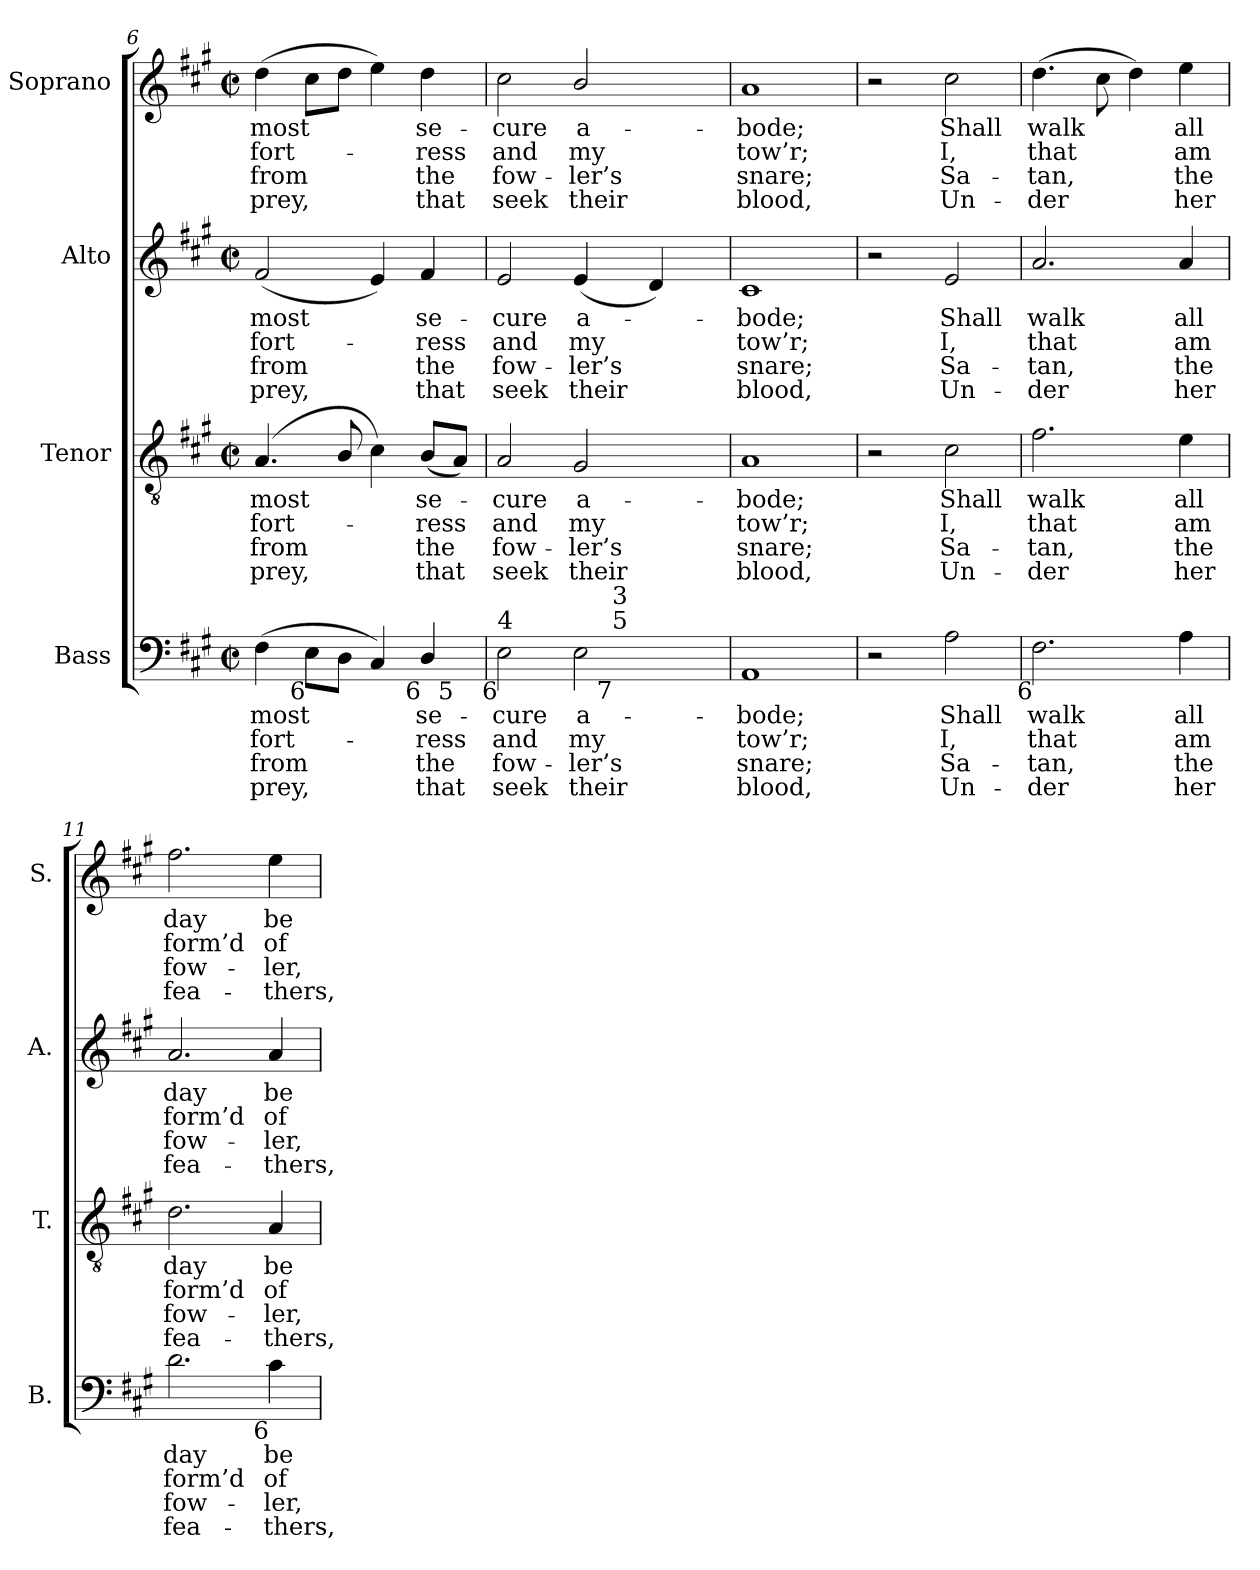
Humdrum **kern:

**kern	**text	**text	**text	**text	**kern	**text	**text	**text	**text	**kern	**text	**text	**text	**text	**kern	**text	**text	**text	**text
*part4	*part4	*part4	*part4	*part4	*part3	*part3	*part3	*part3	*part3	*part2	*part2	*part2	*part2	*part2	*part1	*part1	*part1	*part1	*part1
*staff4	*staff4	*staff4	*staff4	*staff4	*staff3	*staff3	*staff3	*staff3	*staff3	*staff2	*staff2	*staff2	*staff2	*staff2	*staff1	*staff1	*staff1	*staff1	*staff1
*I"Bass	*	*	*	*	*I"Tenor	*	*	*	*	*I"Alto	*	*	*	*	*I"Soprano	*	*	*	*
*I'B.	*	*	*	*	*I'T.	*	*	*	*	*I'A.	*	*	*	*	*I'S.	*	*	*	*
*clefF4	*	*	*	*	*clefGv2	*	*	*	*	*clefG2	*	*	*	*	*clefG2	*	*	*	*
*	*	*	*	*	*ITrd7c12	*	*	*	*	*	*	*	*	*	*	*	*	*	*
*k[f#c#g#]	*	*	*	*	*k[f#c#g#]	*	*	*	*	*k[f#c#g#]	*	*	*	*	*k[f#c#g#]	*	*	*	*
*A:	*	*	*	*	*A:	*	*	*	*	*A:	*	*	*	*	*A:	*	*	*	*
*M2/2	*	*	*	*	*M2/2	*	*	*	*	*M2/2	*	*	*	*	*M2/2	*	*	*	*
*met(c|)	*	*	*	*	*met(c|)	*	*	*	*	*met(c|)	*	*	*	*	*met(c|)	*	*	*	*
=6	=6	=6	=6	=6	=6	=6	=6	=6	=6	=6	=6	=6	=6	=6	=6	=6	=6	=6	=6
!	!LO:LY:b:color=#000000	!LO:LY:b:color=#000000	!LO:LY:b:color=#000000	!LO:LY:b:color=#000000	!	!	!	!	!	!	!	!	!	!	!	!	!	!	!
!	!	!	!	!	!	!LO:LY:b:color=#000000	!LO:LY:b:color=#000000	!LO:LY:b:color=#000000	!LO:LY:b:color=#000000	!	!	!	!	!	!	!	!	!	!
!	!	!	!	!	!	!	!	!	!	!	!LO:LY:b:color=#000000	!LO:LY:b:color=#000000	!LO:LY:b:color=#000000	!LO:LY:b:color=#000000	!	!	!	!	!
!LO:TX:b:rj:t=6	!	!	!	!	!	!	!	!	!	!	!	!	!	!	!	!	!	!	!
!	!	!	!	!	!	!	!	!	!	!	!	!	!	!	!	!LO:LY:b:color=#000000	!LO:LY:b:color=#000000	!LO:LY:b:color=#000000	!LO:LY:b:color=#000000
*^	*	*	*	*	*	*	*	*	*	*	*	*	*	*	*	*	*	*	*
(4F#i\	2..ryy	most	fort-	from	prey,	(4.AAi/	most	fort-	from	prey,	(2f#i/	most	fort-	from	prey,	(4ddi\	most	fort-	from	prey,
!LO:TX:b:rj:t=6	!	!	!	!	!	!	!	!	!	!	!	!	!	!	!	!	!	!	!	!
8Ei\L	.	.	.	.	.	.	.	.	.	.	.	.	.	.	.	8cc#i\L	.	.	.	.
8Di\J	.	.	.	.	.	8BBi/	.	.	.	.	.	.	.	.	.	8ddi\J	.	.	.	.
4C#i/)	.	.	.	.	.	4C#i\)	.	.	.	.	4ei/)	.	.	.	.	4eei\)	.	.	.	.
!	!	!LO:LY:b:color=#000000	!LO:LY:b:color=#000000	!LO:LY:b:color=#000000	!LO:LY:b:color=#000000	!	!	!	!	!	!	!	!	!	!	!	!	!	!	!
!	!	!	!	!	!	!	!LO:LY:b:color=#000000	!LO:LY:b:color=#000000	!LO:LY:b:color=#000000	!LO:LY:b:color=#000000	!	!	!	!	!	!	!	!	!	!
!	!	!	!	!	!	!	!	!	!	!	!	!LO:LY:b:color=#000000	!LO:LY:b:color=#000000	!LO:LY:b:color=#000000	!LO:LY:b:color=#000000	!	!	!	!	!
!LO:TX:b:rj:t=6	!	!	!	!	!	!	!	!	!	!	!	!	!	!	!	!	!	!	!	!
!	!	!	!	!	!	!	!	!	!	!	!	!	!	!	!	!	!LO:LY:b:color=#000000	!LO:LY:b:color=#000000	!LO:LY:b:color=#000000	!LO:LY:b:color=#000000
4Di/	.	se-	-ress	the	that	(8BBi/L	se-	-ress	the	that	4f#i/	se-	-ress	the	that	4ddi\	se-	-ress	the	that
!	!LO:TX:b:rj:t=5	!	!	!	!	!	!	!	!	!	!	!	!	!	!	!	!	!	!	!
.	8ryy	.	.	.	.	8AAi/J)	.	.	.	.	.	.	.	.	.	.	.	.	.	.
!!LO:LB:g=z
=7	=7	=7	=7	=7	=7	=7	=7	=7	=7	=7	=7	=7	=7	=7	=7	=7	=7	=7	=7	=7
!	!	!LO:LY:b:color=#000000	!LO:LY:b:color=#000000	!LO:LY:b:color=#000000	!LO:LY:b:color=#000000	!	!	!	!	!	!	!	!	!	!	!	!	!	!	!
!	!	!	!	!	!	!	!LO:LY:b:color=#000000	!LO:LY:b:color=#000000	!LO:LY:b:color=#000000	!LO:LY:b:color=#000000	!	!	!	!	!	!	!	!	!	!
!	!	!	!	!	!	!	!	!	!	!	!	!LO:LY:b:color=#000000	!LO:LY:b:color=#000000	!LO:LY:b:color=#000000	!LO:LY:b:color=#000000	!	!	!	!	!
!LO:TX:b:rj:t=6	!	!	!	!	!	!	!	!	!	!	!	!	!	!	!	!	!	!	!	!
!LO:TX:t=4	!	!	!	!	!	!	!	!	!	!	!	!	!	!	!	!	!	!	!	!
!	!	!	!	!	!	!	!	!	!	!	!	!	!	!	!	!	!LO:LY:b:color=#000000	!LO:LY:b:color=#000000	!LO:LY:b:color=#000000	!LO:LY:b:color=#000000
2Ei\	2ryy	-cure	and	fow-	-seek	2AAi/	-cure	and	fow-	-seek	2ei/	-cure	and	fow-	-seek	2cc#i\	-cure	and	fow-	-seek
!	!	!LO:LY:b:color=#000000	!LO:LY:b:color=#000000	!LO:LY:b:color=#000000	!LO:LY:b:color=#000000	!	!	!	!	!	!	!	!	!	!	!	!	!	!	!
!	!	!	!	!	!	!	!LO:LY:b:color=#000000	!LO:LY:b:color=#000000	!LO:LY:b:color=#000000	!LO:LY:b:color=#000000	!	!	!	!	!	!	!	!	!	!
!	!	!	!	!	!	!	!	!	!	!	!	!LO:LY:b:color=#000000	!LO:LY:b:color=#000000	!LO:LY:b:color=#000000	!LO:LY:b:color=#000000	!	!	!	!	!
!	!	!	!	!	!	!	!	!	!	!	!	!	!	!	!	!	!LO:LY:b:color=#000000	!LO:LY:b:color=#000000	!LO:LY:b:color=#000000	!LO:LY:b:color=#000000
2Ei\	16ryy	a-	my	ler’s	their	2GG#i/	a-	my	ler’s	their	(4ei/	a-	my	ler’s	their	2bi/	a-	my	ler’s	their
.	32ryy	.	.	.	.	.	.	.	.	.	.	.	.	.	.	.	.	.	.	.
.	512.ryy	.	.	.	.	.	.	.	.	.	.	.	.	.	.	.	.	.	.	.
!	!LO:TX:b:rj:t=7	!	!	!	!	!	!	!	!	!	!	!	!	!	!	!	!	!	!	!
!	!LO:TX:t=5	!	!	!	!	!	!	!	!	!	!	!	!	!	!	!	!	!	!	!
!	!LO:TX:t=3	!	!	!	!	!	!	!	!	!	!	!	!	!	!	!	!	!	!	!
.	4ryy	.	.	.	.	.	.	.	.	.	.	.	.	.	.	.	.	.	.	.
.	.	.	.	.	.	.	.	.	.	.	4di/)	.	.	.	.	.	.	.	.	.
.	8ryy	.	.	.	.	.	.	.	.	.	.	.	.	.	.	.	.	.	.	.
.	64ryy	.	.	.	.	.	.	.	.	.	.	.	.	.	.	.	.	.	.	.
.	128ryy	.	.	.	.	.	.	.	.	.	.	.	.	.	.	.	.	.	.	.
.	256ryy	.	.	.	.	.	.	.	.	.	.	.	.	.	.	.	.	.	.	.
.	1024ryy	.	.	.	.	.	.	.	.	.	.	.	.	.	.	.	.	.	.	.
*v	*v	*	*	*	*	*	*	*	*	*	*	*	*	*	*	*	*	*	*	*
=8	=8	=8	=8	=8	=8	=8	=8	=8	=8	=8	=8	=8	=8	=8	=8	=8	=8	=8	=8
*^	*	*	*	*	*	*	*	*	*	*	*	*	*	*	*	*	*	*	*
!	!	!LO:LY:b:color=#000000	!LO:LY:b:color=#000000	!LO:LY:b:color=#000000	!LO:LY:b:color=#000000	!	!	!	!	!	!	!	!	!	!	!	!	!	!	!
*v	*v	*	*	*	*	*	*	*	*	*	*	*	*	*	*	*	*	*	*	*
*^	*	*	*	*	*	*	*	*	*	*	*	*	*	*	*	*	*	*	*
!	!	!	!	!	!	!	!LO:LY:b:color=#000000	!LO:LY:b:color=#000000	!LO:LY:b:color=#000000	!LO:LY:b:color=#000000	!	!	!	!	!	!	!	!	!	!
*v	*v	*	*	*	*	*	*	*	*	*	*	*	*	*	*	*	*	*	*	*
*^	*	*	*	*	*	*	*	*	*	*	*	*	*	*	*	*	*	*	*
!	!	!	!	!	!	!	!	!	!	!	!	!LO:LY:b:color=#000000	!LO:LY:b:color=#000000	!LO:LY:b:color=#000000	!LO:LY:b:color=#000000	!	!	!	!	!
*v	*v	*	*	*	*	*	*	*	*	*	*	*	*	*	*	*	*	*	*	*
*^	*	*	*	*	*	*	*	*	*	*	*	*	*	*	*	*	*	*	*
!	!	!	!	!	!	!	!	!	!	!	!	!	!	!	!	!	!LO:LY:b:color=#000000	!LO:LY:b:color=#000000	!LO:LY:b:color=#000000	!LO:LY:b:color=#000000
*v	*v	*	*	*	*	*	*	*	*	*	*	*	*	*	*	*	*	*	*	*
1AAi	-bode;	tow’r;	snare;	blood,	1AAi	-bode;	tow’r;	snare;	blood,	1c#i	-bode;	tow’r;	snare;	blood,	1ai	-bode;	tow’r;	snare;	blood,
=9	=9	=9	=9	=9	=9	=9	=9	=9	=9	=9	=9	=9	=9	=9	=9	=9	=9	=9	=9
2r	.	.	.	.	2r	.	.	.	.	2r	.	.	.	.	2r	.	.	.	.
!	!LO:LY:b:color=#000000	!LO:LY:b:color=#000000	!LO:LY:b:color=#000000	!LO:LY:b:color=#000000	!	!	!	!	!	!	!	!	!	!	!	!	!	!	!
!	!	!	!	!	!	!LO:LY:b:color=#000000	!LO:LY:b:color=#000000	!LO:LY:b:color=#000000	!LO:LY:b:color=#000000	!	!	!	!	!	!	!	!	!	!
!	!	!	!	!	!	!	!	!	!	!	!LO:LY:b:color=#000000	!LO:LY:b:color=#000000	!LO:LY:b:color=#000000	!LO:LY:b:color=#000000	!	!	!	!	!
!	!	!	!	!	!	!	!	!	!	!	!	!	!	!	!	!LO:LY:b:color=#000000	!LO:LY:b:color=#000000	!LO:LY:b:color=#000000	!LO:LY:b:color=#000000
2Ai\	Shall	I,	Sa-	-Un-	2C#i\	Shall	I,	Sa-	-Un-	2ei/	Shall	I,	Sa-	-Un-	2cc#i\	Shall	I,	Sa-	-Un-
=10	=10	=10	=10	=10	=10	=10	=10	=10	=10	=10	=10	=10	=10	=10	=10	=10	=10	=10	=10
!	!LO:LY:b:color=#000000	!LO:LY:b:color=#000000	!LO:LY:b:color=#000000	!LO:LY:b:color=#000000	!	!	!	!	!	!	!	!	!	!	!	!	!	!	!
!	!	!	!	!	!	!LO:LY:b:color=#000000	!LO:LY:b:color=#000000	!LO:LY:b:color=#000000	!LO:LY:b:color=#000000	!	!	!	!	!	!	!	!	!	!
!	!	!	!	!	!	!	!	!	!	!	!LO:LY:b:color=#000000	!LO:LY:b:color=#000000	!LO:LY:b:color=#000000	!LO:LY:b:color=#000000	!	!	!	!	!
!LO:TX:b:rj:t=6	!	!	!	!	!	!	!	!	!	!	!	!	!	!	!	!	!	!	!
!	!	!	!	!	!	!	!	!	!	!	!	!	!	!	!	!LO:LY:b:color=#000000	!LO:LY:b:color=#000000	!LO:LY:b:color=#000000	!LO:LY:b:color=#000000
2.F#i\	walk	that	-tan,	der	2.F#i\	walk	that	-tan,	der	2.ai/	walk	that	-tan,	der	(4.ddi\	walk	that	-tan,	der
.	.	.	.	.	.	.	.	.	.	.	.	.	.	.	8cc#i\	.	.	.	.
.	.	.	.	.	.	.	.	.	.	.	.	.	.	.	4ddi\)	.	.	.	.
!	!LO:LY:b:color=#000000	!LO:LY:b:color=#000000	!LO:LY:b:color=#000000	!LO:LY:b:color=#000000	!	!	!	!	!	!	!	!	!	!	!	!	!	!	!
!	!	!	!	!	!	!LO:LY:b:color=#000000	!LO:LY:b:color=#000000	!LO:LY:b:color=#000000	!LO:LY:b:color=#000000	!	!	!	!	!	!	!	!	!	!
!	!	!	!	!	!	!	!	!	!	!	!LO:LY:b:color=#000000	!LO:LY:b:color=#000000	!LO:LY:b:color=#000000	!LO:LY:b:color=#000000	!	!	!	!	!
!	!	!	!	!	!	!	!	!	!	!	!	!	!	!	!	!LO:LY:b:color=#000000	!LO:LY:b:color=#000000	!LO:LY:b:color=#000000	!LO:LY:b:color=#000000
4Ai\	all	am	the	her	4Ei\	all	am	the	her	4ai/	all	am	the	her	4eei\	all	am	the	her
=11	=11	=11	=11	=11	=11	=11	=11	=11	=11	=11	=11	=11	=11	=11	=11	=11	=11	=11	=11
!	!LO:LY:b:color=#000000	!LO:LY:b:color=#000000	!LO:LY:b:color=#000000	!LO:LY:b:color=#000000	!	!	!	!	!	!	!	!	!	!	!	!	!	!	!
!	!	!	!	!	!	!LO:LY:b:color=#000000	!LO:LY:b:color=#000000	!LO:LY:b:color=#000000	!LO:LY:b:color=#000000	!	!	!	!	!	!	!	!	!	!
!	!	!	!	!	!	!	!	!	!	!	!LO:LY:b:color=#000000	!LO:LY:b:color=#000000	!LO:LY:b:color=#000000	!LO:LY:b:color=#000000	!	!	!	!	!
!	!	!	!	!	!	!	!	!	!	!	!	!	!	!	!	!LO:LY:b:color=#000000	!LO:LY:b:color=#000000	!LO:LY:b:color=#000000	!LO:LY:b:color=#000000
2.di\	day	form’d	fow-	-fea-	2.Di\	day	form’d	fow-	-fea-	2.ai/	day	form’d	fow-	-fea-	2.ff#i\	day	form’d	fow-	-fea-
!	!LO:LY:b:color=#000000	!LO:LY:b:color=#000000	!LO:LY:b:color=#000000	!LO:LY:b:color=#000000	!	!	!	!	!	!	!	!	!	!	!	!	!	!	!
!	!	!	!	!	!	!LO:LY:b:color=#000000	!LO:LY:b:color=#000000	!LO:LY:b:color=#000000	!LO:LY:b:color=#000000	!	!	!	!	!	!	!	!	!	!
!	!	!	!	!	!	!	!	!	!	!	!LO:LY:b:color=#000000	!LO:LY:b:color=#000000	!LO:LY:b:color=#000000	!LO:LY:b:color=#000000	!	!	!	!	!
!LO:TX:b:rj:t=6	!	!	!	!	!	!	!	!	!	!	!	!	!	!	!	!	!	!	!
!	!	!	!	!	!	!	!	!	!	!	!	!	!	!	!	!LO:LY:b:color=#000000	!LO:LY:b:color=#000000	!LO:LY:b:color=#000000	!LO:LY:b:color=#000000
4c#i\	be-	of	-ler,	thers,	4AAi/	be-	of	-ler,	thers,	4ai/	be-	of	-ler,	thers,	4eei\	be-	of	-ler,	thers,
=	=	=	=	=	=	=	=	=	=	=	=	=	=	=	=	=	=	=	=
*-	*-	*-	*-	*-	*-	*-	*-	*-	*-	*-	*-	*-	*-	*-	*-	*-	*-	*-	*-
